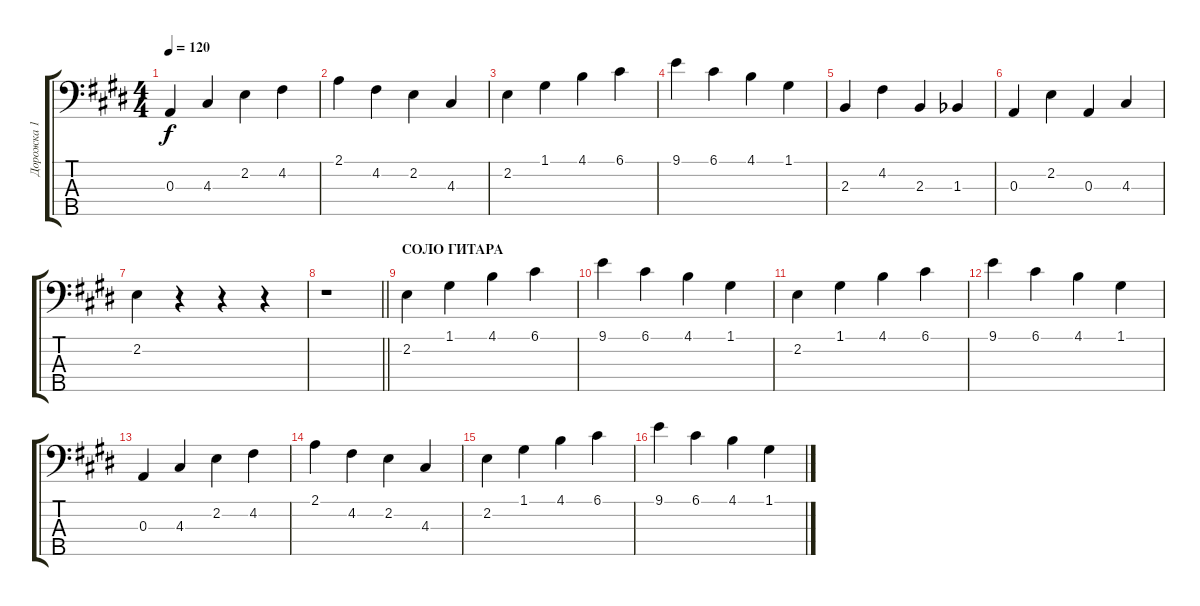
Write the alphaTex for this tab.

\track ("Дорожка 1" "Дорожка 1") {instrument acousticguitarsteel}
\staff {score tabs}
\tuning (G2 D2 A1 E1 B0) {hide}
\ts (4 4)
\tempo 120
\clef f4
\ks e
0.3.4{dy f} 4.3.4 2.2.4 4.2.4 |
2.1.4 4.2.4 2.2.4 4.3.4 |
2.2.4 1.1.4 4.1.4 6.1.4 |
9.1.4 6.1.4 4.1.4 1.1.4 |
2.3.4 4.2.4 2.3.4 1.3{acc b}.4 |
0.3.4 2.2.4 0.3.4 4.3.4 |
2.2.4 r.4 r.4 r.4 |
\barLineRight lightlight
r.1 |
\section ("" "СОЛО ГИТАРА")
2.2.4 1.1.4 4.1.4 6.1.4 |
9.1.4 6.1.4 4.1.4 1.1.4 |
2.2.4 1.1.4 4.1.4 6.1.4 |
9.1.4 6.1.4 4.1.4 1.1.4 |
0.3.4 4.3.4 2.2.4 4.2.4 |
2.1.4 4.2.4 2.2.4 4.3.4 |
2.2.4 1.1.4 4.1.4 6.1.4 |
9.1.4 6.1.4 4.1.4 1.1.4
